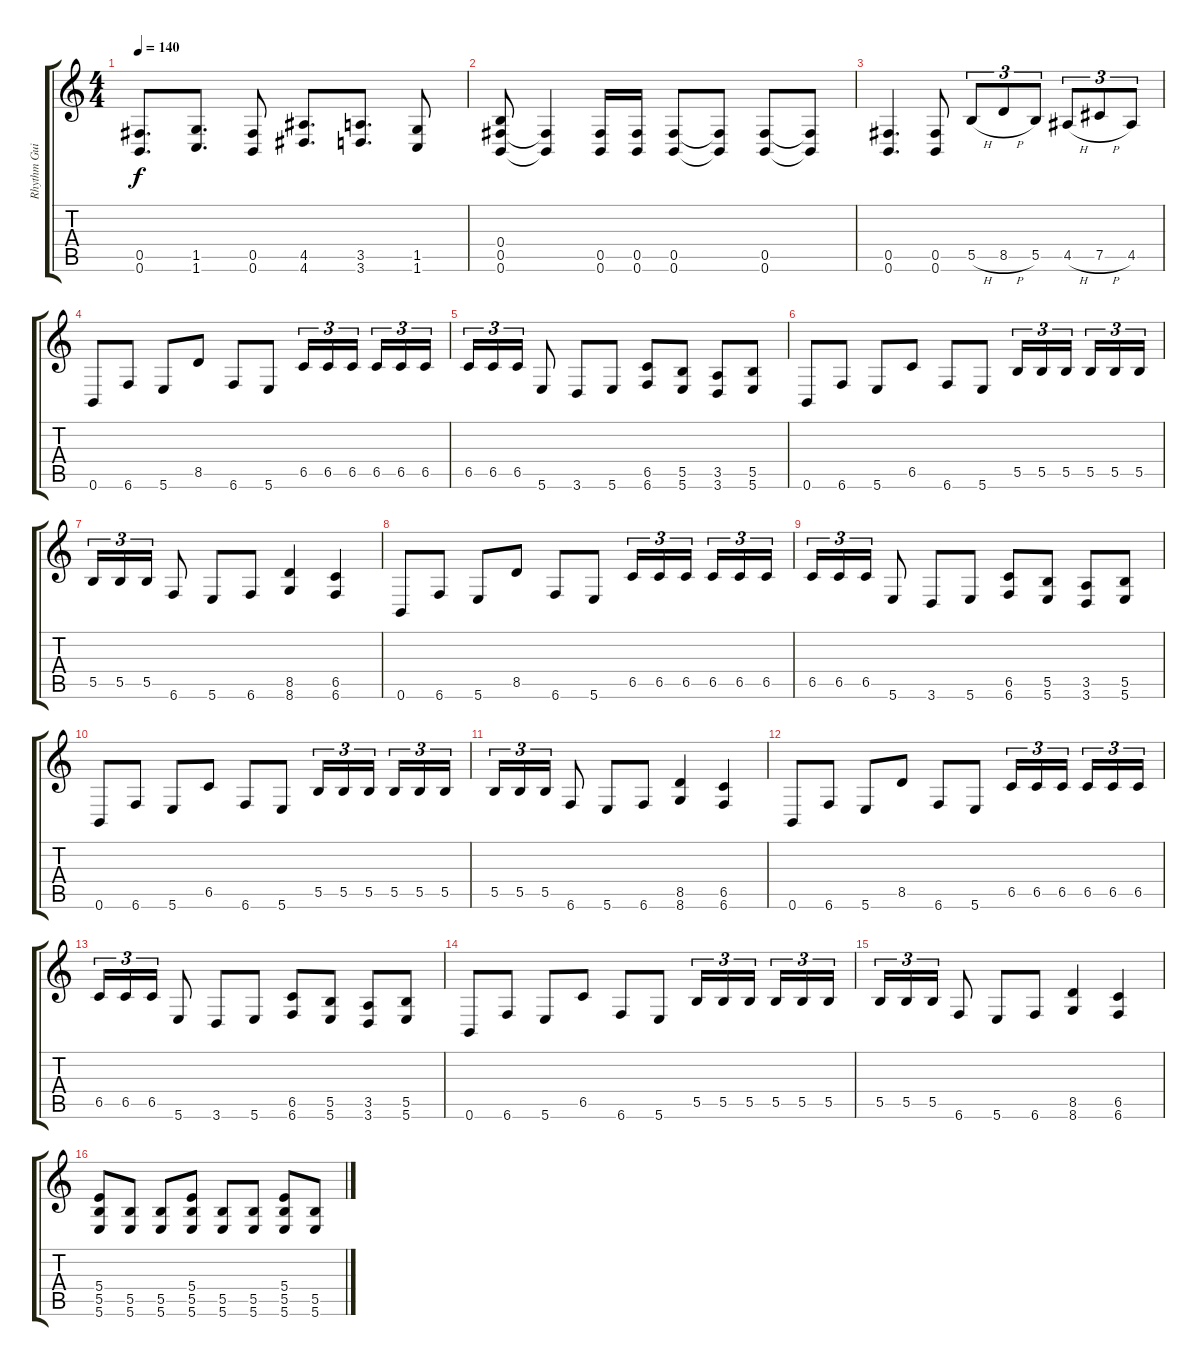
\track ("Rhythm Guitar" "Rhythm Gui") {instrument distortionguitar}
\staff {score tabs}
\tuning (Db4 Ab3 E3 B2 Gb2 B1) {hide}
\ts (4 4)
\tempo 140
\clef g2
\ks c
(0.5 0.6).8{d dy f} (1.5 1.6).8{d} (0.5 0.6).8 (4.5 4.6).8{d} (3.5 3.6).8{d} (1.5 1.6).8 |
(0.4 0.5 0.6).8 (0.5{t} 0.6{t}).4 (0.5 0.6).16 (0.5 0.6).16 (0.5 0.6).8 (0.5{t} 0.6{t}).8 (0.5 0.6).8 (0.5{t} 0.6{t}).8 |
(0.5 0.6).4{d} (0.5 0.6).8 5.5{h}.8{tu (3 2)} 8.5{h}.8{tu (3 2)} 5.5.8{tu (3 2)} 4.5{h}.8{tu (3 2)} 7.5{h}.8{tu (3 2)} 4.5.8{tu (3 2)} |
0.6.8 6.6.8 5.6.8 8.5.8 6.6.8 5.6.8 6.5.16{tu (3 2)} 6.5.16{tu (3 2)} 6.5.16{tu (3 2) beam splitsecondary} 6.5.16{tu (3 2)} 6.5.16{tu (3 2)} 6.5.16{tu (3 2)} |
6.5.16{tu (3 2)} 6.5.16{tu (3 2)} 6.5.16{tu (3 2)} 5.6.8 3.6.8 5.6.8 (6.5 6.6).8 (5.5 5.6).8 (3.5 3.6).8 (5.5 5.6).8 |
0.6.8 6.6.8 5.6.8 6.5.8 6.6.8 5.6.8 5.5.16{tu (3 2)} 5.5.16{tu (3 2)} 5.5.16{tu (3 2) beam splitsecondary} 5.5.16{tu (3 2)} 5.5.16{tu (3 2)} 5.5.16{tu (3 2)} |
5.5.16{tu (3 2)} 5.5.16{tu (3 2)} 5.5.16{tu (3 2)} 6.6.8 5.6.8 6.6.8 (8.5 8.6).4 (6.5 6.6).4 |
0.6.8 6.6.8 5.6.8 8.5.8 6.6.8 5.6.8 6.5.16{tu (3 2)} 6.5.16{tu (3 2)} 6.5.16{tu (3 2) beam splitsecondary} 6.5.16{tu (3 2)} 6.5.16{tu (3 2)} 6.5.16{tu (3 2)} |
6.5.16{tu (3 2)} 6.5.16{tu (3 2)} 6.5.16{tu (3 2)} 5.6.8 3.6.8 5.6.8 (6.5 6.6).8 (5.5 5.6).8 (3.5 3.6).8 (5.5 5.6).8 |
0.6.8 6.6.8 5.6.8 6.5.8 6.6.8 5.6.8 5.5.16{tu (3 2)} 5.5.16{tu (3 2)} 5.5.16{tu (3 2) beam splitsecondary} 5.5.16{tu (3 2)} 5.5.16{tu (3 2)} 5.5.16{tu (3 2)} |
5.5.16{tu (3 2)} 5.5.16{tu (3 2)} 5.5.16{tu (3 2)} 6.6.8 5.6.8 6.6.8 (8.5 8.6).4 (6.5 6.6).4 |
0.6.8 6.6.8 5.6.8 8.5.8 6.6.8 5.6.8 6.5.16{tu (3 2)} 6.5.16{tu (3 2)} 6.5.16{tu (3 2) beam splitsecondary} 6.5.16{tu (3 2)} 6.5.16{tu (3 2)} 6.5.16{tu (3 2)} |
6.5.16{tu (3 2)} 6.5.16{tu (3 2)} 6.5.16{tu (3 2)} 5.6.8 3.6.8 5.6.8 (6.5 6.6).8 (5.5 5.6).8 (3.5 3.6).8 (5.5 5.6).8 |
0.6.8 6.6.8 5.6.8 6.5.8 6.6.8 5.6.8 5.5.16{tu (3 2)} 5.5.16{tu (3 2)} 5.5.16{tu (3 2) beam splitsecondary} 5.5.16{tu (3 2)} 5.5.16{tu (3 2)} 5.5.16{tu (3 2)} |
5.5.16{tu (3 2)} 5.5.16{tu (3 2)} 5.5.16{tu (3 2)} 6.6.8 5.6.8 6.6.8 (8.5 8.6).4 (6.5 6.6).4 |
(5.4 5.5 5.6).8 (5.5 5.6).8 (5.5 5.6).8 (5.4 5.5 5.6).8 (5.5 5.6).8 (5.5 5.6).8 (5.4 5.5 5.6).8 (5.5 5.6).8
